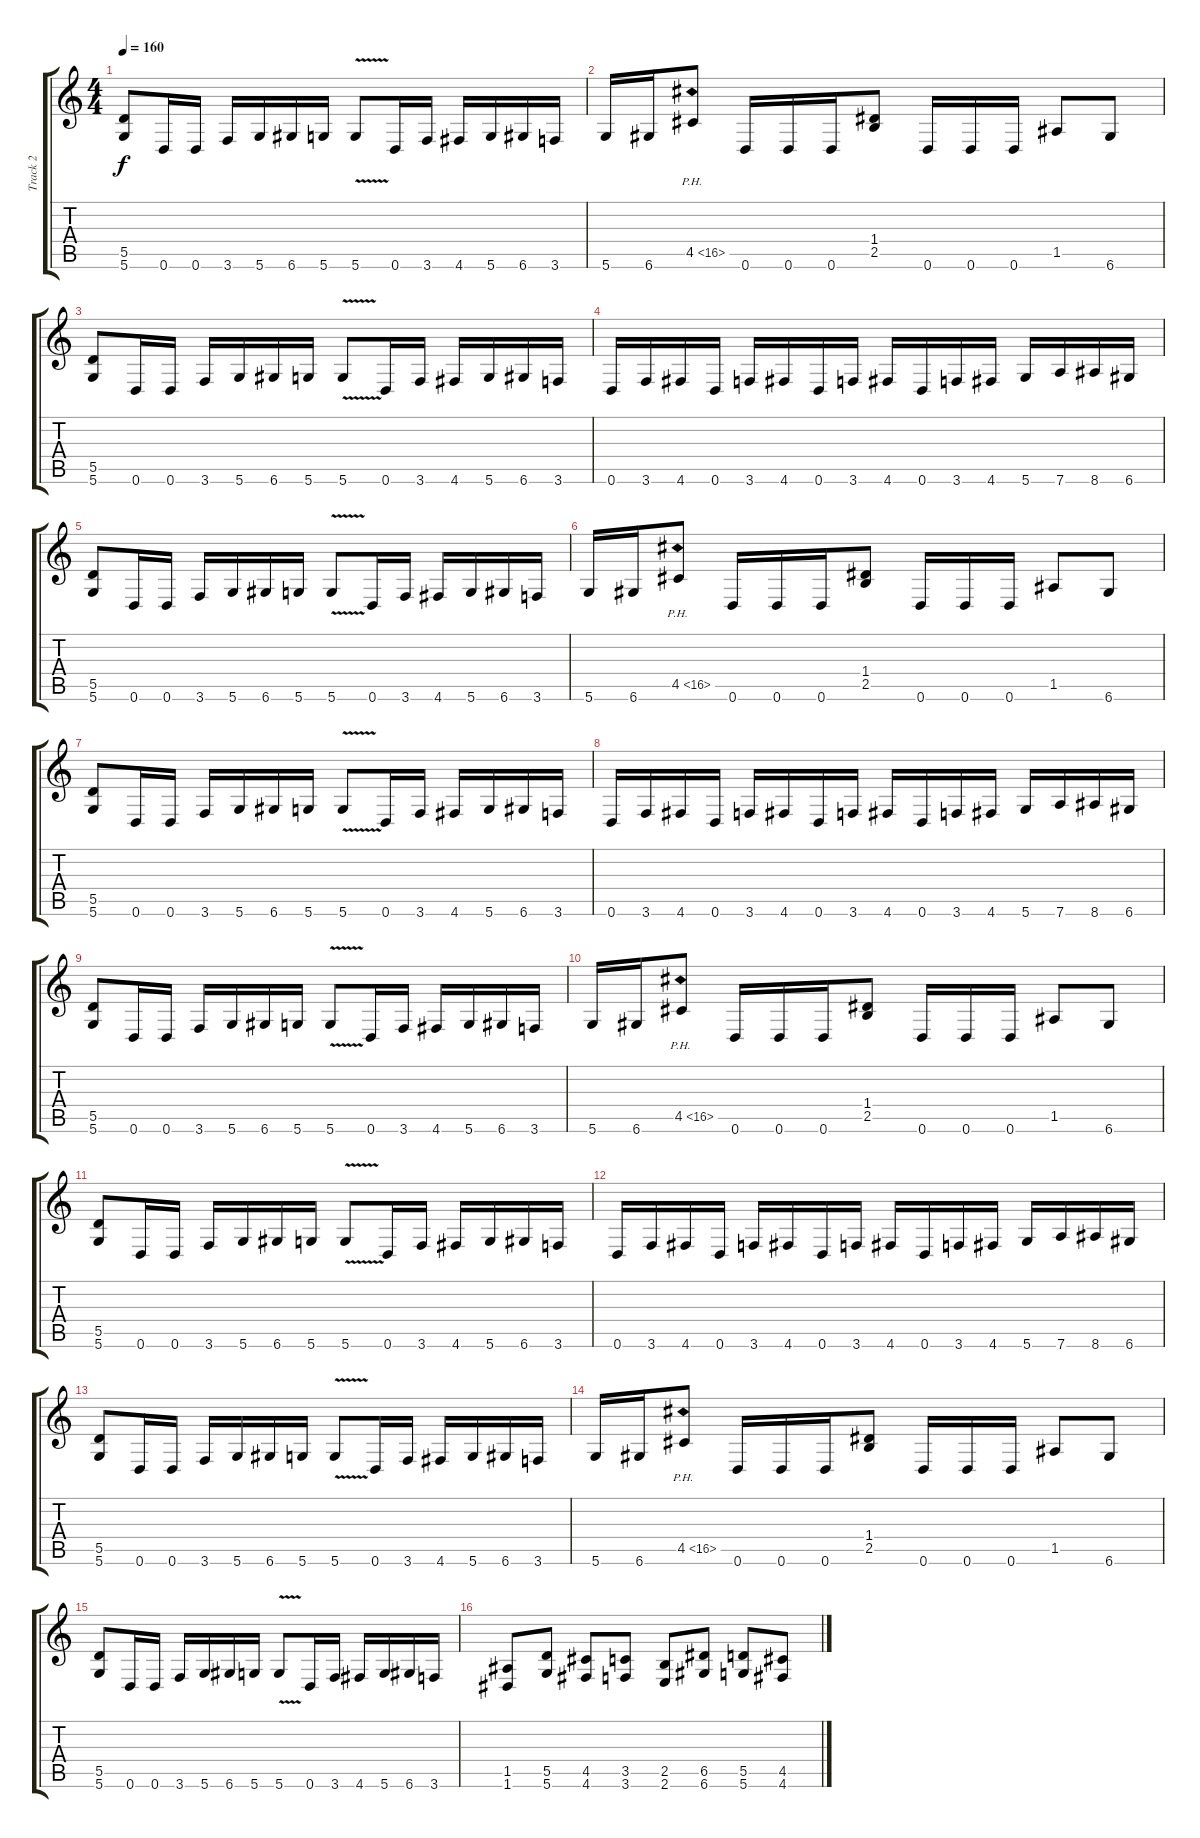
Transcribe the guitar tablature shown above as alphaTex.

\track ("Track 2" "Track 2") {instrument distortionguitar}
\staff {score tabs}
\tuning (E4 B3 G3 D3 A2 D2) {hide}
\ts (4 4)
\tempo 160
\clef g2
\ks c
(5.5 5.6).8{dy f} 0.6.16 0.6.16 3.6.16 5.6.16 6.6.16 5.6.16 5.6{v}.8 0.6.16 3.6.16 4.6.16 5.6.16 6.6.16 3.6.16 |
5.6.16 6.6.16 4.5{ph 12}.8 0.6.16 0.6.16 0.6.16 (1.4 2.5).8 0.6.16 0.6.16 0.6.16 1.5.8 6.6.8 |
(5.5 5.6).8 0.6.16 0.6.16 3.6.16 5.6.16 6.6.16 5.6.16 5.6{v}.8 0.6.16 3.6.16 4.6.16 5.6.16 6.6.16 3.6.16 |
0.6.16 3.6.16 4.6.16 0.6.16 3.6.16 4.6.16 0.6.16 3.6.16 4.6.16 0.6.16 3.6.16 4.6.16 5.6.16 7.6.16 8.6.16 6.6.16 |
(5.5 5.6).8 0.6.16 0.6.16 3.6.16 5.6.16 6.6.16 5.6.16 5.6{v}.8 0.6.16 3.6.16 4.6.16 5.6.16 6.6.16 3.6.16 |
5.6.16 6.6.16 4.5{ph 12}.8 0.6.16 0.6.16 0.6.16 (1.4 2.5).8 0.6.16 0.6.16 0.6.16 1.5.8 6.6.8 |
(5.5 5.6).8 0.6.16 0.6.16 3.6.16 5.6.16 6.6.16 5.6.16 5.6{v}.8 0.6.16 3.6.16 4.6.16 5.6.16 6.6.16 3.6.16 |
0.6.16 3.6.16 4.6.16 0.6.16 3.6.16 4.6.16 0.6.16 3.6.16 4.6.16 0.6.16 3.6.16 4.6.16 5.6.16 7.6.16 8.6.16 6.6.16 |
(5.5 5.6).8 0.6.16 0.6.16 3.6.16 5.6.16 6.6.16 5.6.16 5.6{v}.8 0.6.16 3.6.16 4.6.16 5.6.16 6.6.16 3.6.16 |
5.6.16 6.6.16 4.5{ph 12}.8 0.6.16 0.6.16 0.6.16 (1.4 2.5).8 0.6.16 0.6.16 0.6.16 1.5.8 6.6.8 |
(5.5 5.6).8 0.6.16 0.6.16 3.6.16 5.6.16 6.6.16 5.6.16 5.6{v}.8 0.6.16 3.6.16 4.6.16 5.6.16 6.6.16 3.6.16 |
0.6.16 3.6.16 4.6.16 0.6.16 3.6.16 4.6.16 0.6.16 3.6.16 4.6.16 0.6.16 3.6.16 4.6.16 5.6.16 7.6.16 8.6.16 6.6.16 |
(5.5 5.6).8 0.6.16 0.6.16 3.6.16 5.6.16 6.6.16 5.6.16 5.6{v}.8 0.6.16 3.6.16 4.6.16 5.6.16 6.6.16 3.6.16 |
5.6.16 6.6.16 4.5{ph 12}.8 0.6.16 0.6.16 0.6.16 (1.4 2.5).8 0.6.16 0.6.16 0.6.16 1.5.8 6.6.8 |
(5.5 5.6).8 0.6.16 0.6.16 3.6.16 5.6.16 6.6.16 5.6.16 5.6{v}.8 0.6.16 3.6.16 4.6.16 5.6.16 6.6.16 3.6.16 |
(1.5 1.6).8 (5.5 5.6).8 (4.5 4.6).8 (3.5 3.6).8 (2.5 2.6).8 (6.5 6.6).8 (5.5 5.6).8 (4.5 4.6).8
